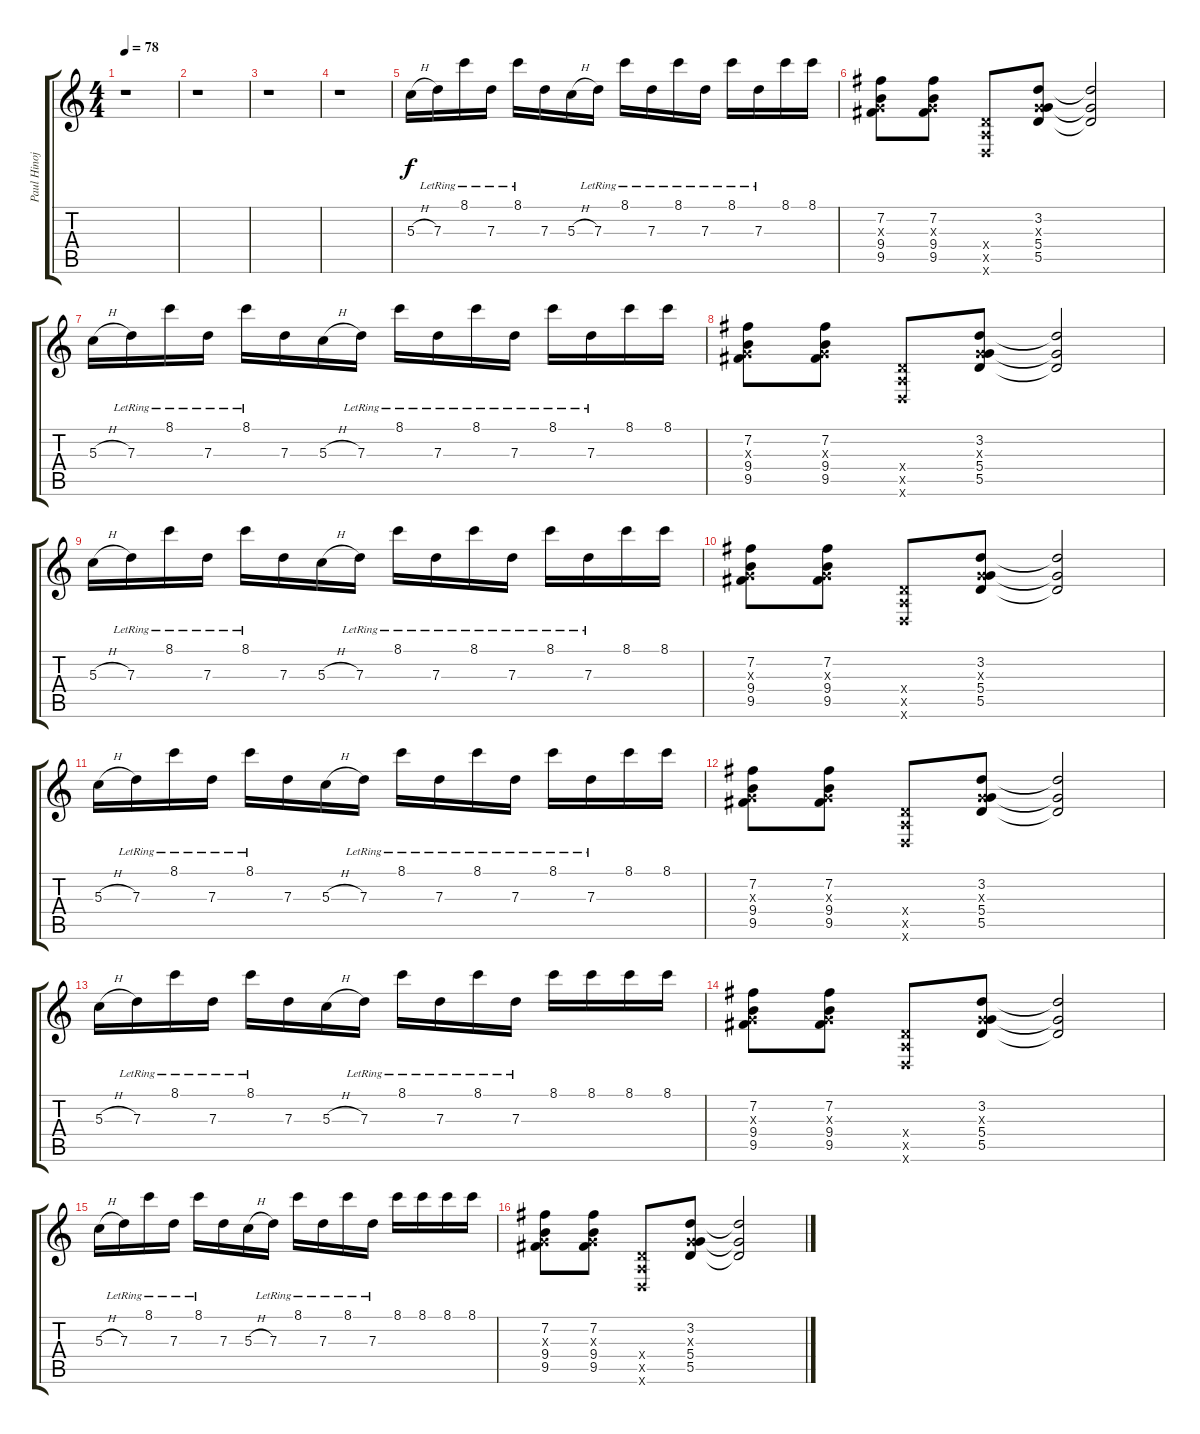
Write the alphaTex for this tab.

\track ("Paul Hinojos" "Paul Hinoj") {instrument acousticguitarsteel}
\staff {score tabs}
\tuning (E4 B3 G3 D3 A2 D2) {hide}
\ts (4 4)
\tempo 78
\clef g2
\ks c
r.1{dy f instrument acousticguitarsteel} |
r.1 |
r.1 |
r.1 |
5.3{h}.16 7.3{lr}.16 8.1{lr}.16 7.3{lr}.16 8.1{lr}.16 7.3.16 5.3{h}.16 7.3{lr}.16 8.1{lr}.16 7.3{lr}.16 8.1{lr}.16 7.3{lr}.16 8.1{lr}.16 7.3{lr}.16 8.1.16 8.1.16 |
(7.2 0.3{x} 9.4 9.5).8 (7.2 0.3{x} 9.4 9.5).8 (0.4{x} 0.5{x} 0.6{x}).8 (3.2 0.3{x} 5.4 5.5).8 (3.2{t} 5.4{t} 5.5{t}).2 |
5.3{h}.16 7.3{lr}.16 8.1{lr}.16 7.3{lr}.16 8.1{lr}.16 7.3.16 5.3{h}.16 7.3{lr}.16 8.1{lr}.16 7.3{lr}.16 8.1{lr}.16 7.3{lr}.16 8.1{lr}.16 7.3{lr}.16 8.1.16 8.1.16 |
(7.2 0.3{x} 9.4 9.5).8 (7.2 0.3{x} 9.4 9.5).8 (0.4{x} 0.5{x} 0.6{x}).8 (3.2 0.3{x} 5.4 5.5).8 (3.2{t} 5.4{t} 5.5{t}).2 |
5.3{h}.16 7.3{lr}.16 8.1{lr}.16 7.3{lr}.16 8.1{lr}.16 7.3.16 5.3{h}.16 7.3{lr}.16 8.1{lr}.16 7.3{lr}.16 8.1{lr}.16 7.3{lr}.16 8.1{lr}.16 7.3{lr}.16 8.1.16 8.1.16 |
(7.2 0.3{x} 9.4 9.5).8 (7.2 0.3{x} 9.4 9.5).8 (0.4{x} 0.5{x} 0.6{x}).8 (3.2 0.3{x} 5.4 5.5).8 (3.2{t} 5.4{t} 5.5{t}).2 |
5.3{h}.16 7.3{lr}.16 8.1{lr}.16 7.3{lr}.16 8.1{lr}.16 7.3.16 5.3{h}.16 7.3{lr}.16 8.1{lr}.16 7.3{lr}.16 8.1{lr}.16 7.3{lr}.16 8.1{lr}.16 7.3{lr}.16 8.1.16 8.1.16 |
(7.2 0.3{x} 9.4 9.5).8 (7.2 0.3{x} 9.4 9.5).8 (0.4{x} 0.5{x} 0.6{x}).8 (3.2 0.3{x} 5.4 5.5).8 (3.2{t} 5.4{t} 5.5{t}).2 |
5.3{h}.16 7.3{lr}.16 8.1{lr}.16 7.3{lr}.16 8.1{lr}.16 7.3.16 5.3{h}.16 7.3{lr}.16 8.1{lr}.16 7.3{lr}.16 8.1{lr}.16 7.3{lr}.16 8.1.16 8.1.16 8.1.16 8.1.16 |
(7.2 0.3{x} 9.4 9.5).8 (7.2 0.3{x} 9.4 9.5).8 (0.4{x} 0.5{x} 0.6{x}).8 (3.2 0.3{x} 5.4 5.5).8 (3.2{t} 5.4{t} 5.5{t}).2 |
5.3{h}.16 7.3{lr}.16 8.1{lr}.16 7.3{lr}.16 8.1{lr}.16 7.3.16 5.3{h}.16 7.3{lr}.16 8.1{lr}.16 7.3{lr}.16 8.1{lr}.16 7.3{lr}.16 8.1.16 8.1.16 8.1.16 8.1.16 |
(7.2 0.3{x} 9.4 9.5).8 (7.2 0.3{x} 9.4 9.5).8 (0.4{x} 0.5{x} 0.6{x}).8 (3.2 0.3{x} 5.4 5.5).8 (3.2{t} 5.4{t} 5.5{t}).2
